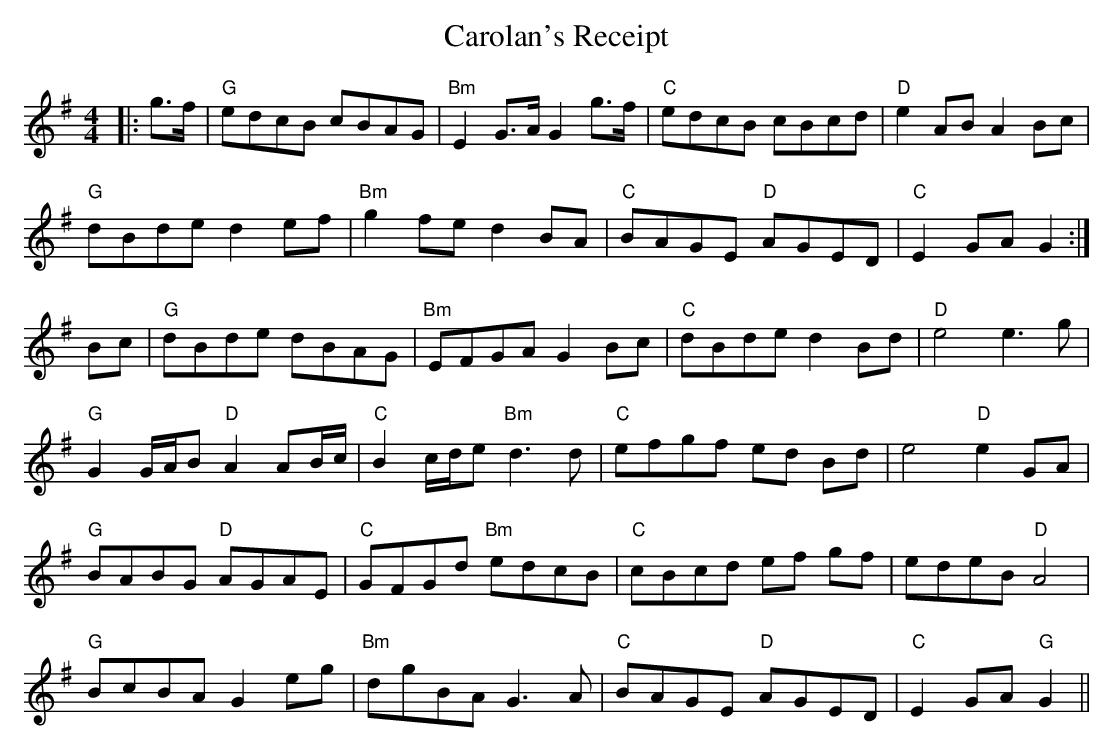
X:1
T: Carolan's Receipt
M: 4/4
L: 1/8
K: Gmaj
|:g>f|"G"edcB cBAG|"Bm"E2 G>A G2 g>f|"C"edcB cBcd|"D"e2 AB A2 Bc|
"G" dBde d2 ef| "Bm" g2 fe d2 BA| "C" BAGE "D"AGED| "C" E2 GA G2 :|
Bc|"G" dBde dBAG| "Bm" EFGA G2 Bc| "C" dBde d2 Bd|"D"e4 e3 g|
"G"G2 G/A/B "D"A2 AB/c/|"C" B2 c/d/e "Bm"d3 d|"C"efgf ed Bd|e4 "D"e2 GA|
"G" BABG "D"AGAE |"C" GFGd "Bm"edcB|"C"cBcd ef gf | edeB "D"A4|
"G" BcBA G2 eg| "Bm" dgBA G3 A| "C" BAGE "D"AGED| "C" E2 GA "G"G2||
